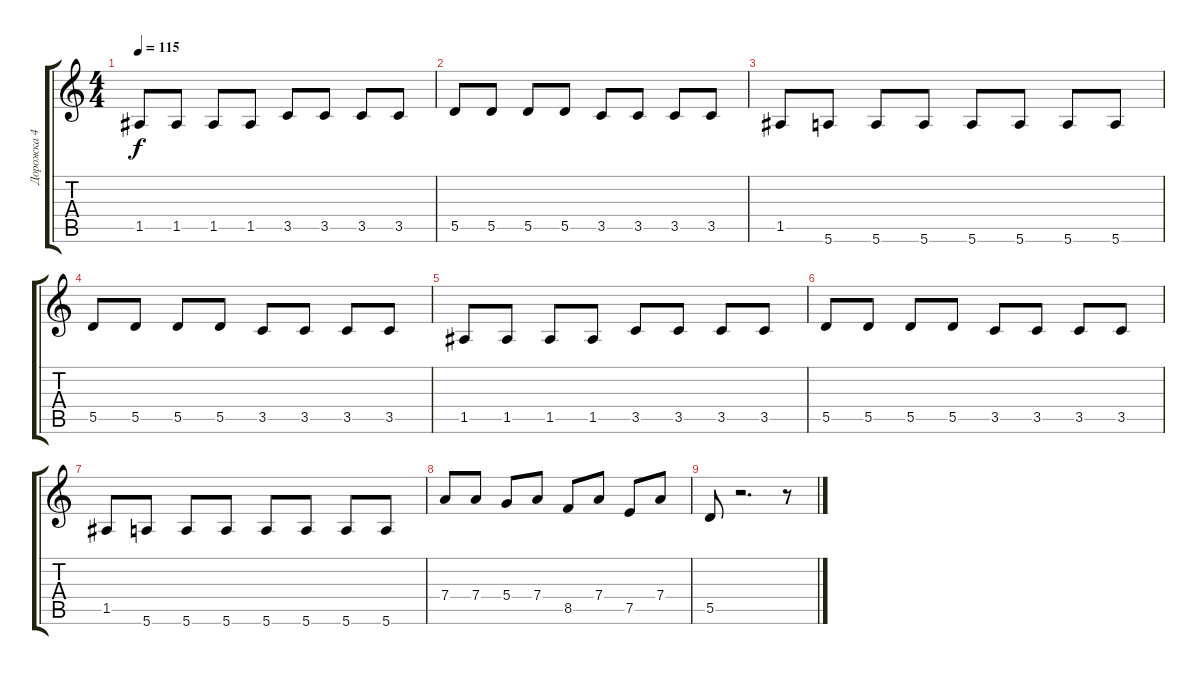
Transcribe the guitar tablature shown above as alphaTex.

\track ("Дорожка 4" "Дорожка 4") {instrument electricbassfinger}
\staff {score tabs}
\tuning (E4 B3 G3 D3 A2 E2) {hide}
\ts (4 4)
\tempo 115
\clef g2
\ks c
1.5.8{dy f} 1.5.8 1.5.8 1.5.8 3.5.8 3.5.8 3.5.8 3.5.8 |
5.5.8 5.5.8 5.5.8 5.5.8 3.5.8 3.5.8 3.5.8 3.5.8 |
1.5.8 5.6.8 5.6.8 5.6.8 5.6.8 5.6.8 5.6.8 5.6.8 |
5.5.8 5.5.8 5.5.8 5.5.8 3.5.8 3.5.8 3.5.8 3.5.8 |
1.5.8 1.5.8 1.5.8 1.5.8 3.5.8 3.5.8 3.5.8 3.5.8 |
5.5.8 5.5.8 5.5.8 5.5.8 3.5.8 3.5.8 3.5.8 3.5.8 |
1.5.8 5.6.8 5.6.8 5.6.8 5.6.8 5.6.8 5.6.8 5.6.8 |
7.4.8 7.4.8 5.4.8 7.4.8 8.5.8 7.4.8 7.5.8 7.4.8 |
5.5.8 r.2{d} r.8
